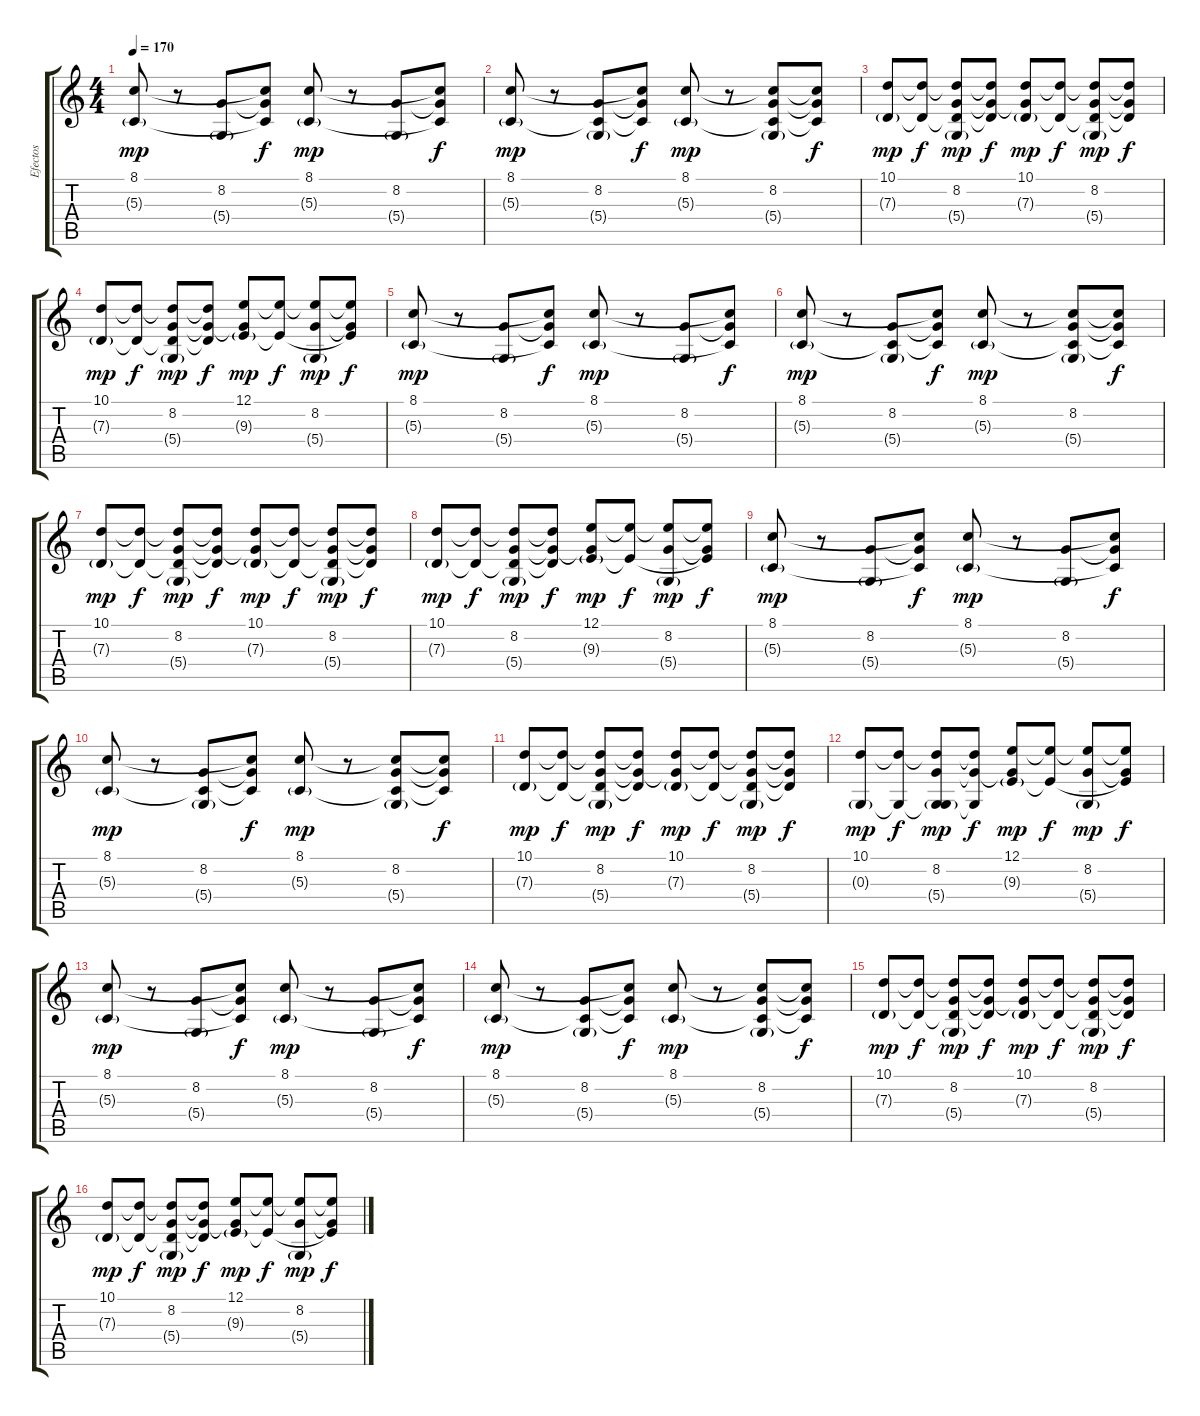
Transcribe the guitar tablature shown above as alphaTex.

\track ("Efectos" "Efectos") {instrument electricpiano2}
\staff {score tabs}
\tuning (E4 B3 G3 D3 A2 E2) {hide}
\ts (4 4)
\tempo 170
\clef g2
\ks c
(8.1 5.3{g}).8{dy mp} r.8 (8.2 5.4{g}).8 (8.1{t} 8.2{t} 5.3{t}).8{dy f} (8.1 5.3{g}).8{dy mp} r.8 (8.2 5.4{g}).8 (8.1{t} 8.2{t} 5.3{t}).8{dy f} |
(8.1 5.3{g}).8{dy mp} r.8 (8.2 5.3{t} 5.4{g}).8 (8.1{t} 8.2{t} 5.3{t}).8{dy f} (8.1 5.3{g}).8{dy mp} r.8 (8.1{t} 8.2 5.3{t} 5.4{g}).8 (8.1{t} 8.2{t} 5.3{t}).8{dy f} |
(10.1 7.3{g}).8{dy mp} (10.1{t} 7.3{t}).8{dy f} (10.1{t} 8.2 7.3{t} 5.4{g}).8{dy mp} (10.1{t} 8.2{t} 7.3{t}).8{dy f} (10.1 8.2{t} 7.3{g}).8{dy mp} (10.1{t} 7.3{t}).8{dy f} (10.1{t} 8.2 7.3{t} 5.4{g}).8{dy mp} (10.1{t} 8.2{t} 7.3{t}).8{dy f} |
(10.1 7.3{g}).8{dy mp} (10.1{t} 7.3{t}).8{dy f} (10.1{t} 8.2 7.3{t} 5.4{g}).8{dy mp} (10.1{t} 8.2{t} 7.3{t}).8{dy f} (12.1 8.2{t} 9.3{g}).8{dy mp} (12.1{t} 9.3{t}).8{dy f} (12.1{t} 8.2 5.4{g}).8{dy mp} (12.1{t} 8.2{t} 9.3{t}).8{dy f} |
(8.1 5.3{g}).8{dy mp} r.8 (8.2 5.4{g}).8 (8.1{t} 8.2{t} 5.3{t}).8{dy f} (8.1 5.3{g}).8{dy mp} r.8 (8.2 5.4{g}).8 (8.1{t} 8.2{t} 5.3{t}).8{dy f} |
(8.1 5.3{g}).8{dy mp} r.8 (8.2 5.3{t} 5.4{g}).8 (8.1{t} 8.2{t} 5.3{t}).8{dy f} (8.1 5.3{g}).8{dy mp} r.8 (8.1{t} 8.2 5.3{t} 5.4{g}).8 (8.1{t} 8.2{t} 5.3{t}).8{dy f} |
(10.1 7.3{g}).8{dy mp} (10.1{t} 7.3{t}).8{dy f} (10.1{t} 8.2 7.3{t} 5.4{g}).8{dy mp} (10.1{t} 8.2{t} 7.3{t}).8{dy f} (10.1 8.2{t} 7.3{g}).8{dy mp} (10.1{t} 7.3{t}).8{dy f} (10.1{t} 8.2 7.3{t} 5.4{g}).8{dy mp} (10.1{t} 8.2{t} 7.3{t}).8{dy f} |
(10.1 7.3{g}).8{dy mp} (10.1{t} 7.3{t}).8{dy f} (10.1{t} 8.2 7.3{t} 5.4{g}).8{dy mp} (10.1{t} 8.2{t} 7.3{t}).8{dy f} (12.1 8.2{t} 9.3{g}).8{dy mp} (12.1{t} 9.3{t}).8{dy f} (12.1{t} 8.2 5.4{g}).8{dy mp} (12.1{t} 8.2{t} 9.3{t}).8{dy f} |
(8.1 5.3{g}).8{dy mp} r.8 (8.2 5.4{g}).8 (8.1{t} 8.2{t} 5.3{t}).8{dy f} (8.1 5.3{g}).8{dy mp} r.8 (8.2 5.4{g}).8 (8.1{t} 8.2{t} 5.3{t}).8{dy f} |
(8.1 5.3{g}).8{dy mp} r.8 (8.2 5.3{t} 5.4{g}).8 (8.1{t} 8.2{t} 5.3{t}).8{dy f} (8.1 5.3{g}).8{dy mp} r.8 (8.1{t} 8.2 5.3{t} 5.4{g}).8 (8.1{t} 8.2{t} 5.3{t}).8{dy f} |
(10.1 7.3{g}).8{dy mp} (10.1{t} 7.3{t}).8{dy f} (10.1{t} 8.2 7.3{t} 5.4{g}).8{dy mp} (10.1{t} 8.2{t} 7.3{t}).8{dy f} (10.1 8.2{t} 7.3{g}).8{dy mp} (10.1{t} 7.3{t}).8{dy f} (10.1{t} 8.2 7.3{t} 5.4{g}).8{dy mp} (10.1{t} 8.2{t} 7.3{t}).8{dy f} |
(10.1 0.3{g}).8{dy mp} (10.1{t} 0.3{t}).8{dy f} (10.1{t} 8.2 0.3{t} 5.4{g}).8{dy mp} (10.1{t} 8.2{t} 0.3{t}).8{dy f} (12.1 8.2{t} 9.3{g}).8{dy mp} (12.1{t} 9.3{t}).8{dy f} (12.1{t} 8.2 5.4{g}).8{dy mp} (12.1{t} 8.2{t} 9.3{t}).8{dy f} |
(8.1 5.3{g}).8{dy mp} r.8 (8.2 5.4{g}).8 (8.1{t} 8.2{t} 5.3{t}).8{dy f} (8.1 5.3{g}).8{dy mp} r.8 (8.2 5.4{g}).8 (8.1{t} 8.2{t} 5.3{t}).8{dy f} |
(8.1 5.3{g}).8{dy mp} r.8 (8.2 5.3{t} 5.4{g}).8 (8.1{t} 8.2{t} 5.3{t}).8{dy f} (8.1 5.3{g}).8{dy mp} r.8 (8.1{t} 8.2 5.3{t} 5.4{g}).8 (8.1{t} 8.2{t} 5.3{t}).8{dy f} |
(10.1 7.3{g}).8{dy mp} (10.1{t} 7.3{t}).8{dy f} (10.1{t} 8.2 7.3{t} 5.4{g}).8{dy mp} (10.1{t} 8.2{t} 7.3{t}).8{dy f} (10.1 8.2{t} 7.3{g}).8{dy mp} (10.1{t} 7.3{t}).8{dy f} (10.1{t} 8.2 7.3{t} 5.4{g}).8{dy mp} (10.1{t} 8.2{t} 7.3{t}).8{dy f} |
(10.1 7.3{g}).8{dy mp} (10.1{t} 7.3{t}).8{dy f} (10.1{t} 8.2 7.3{t} 5.4{g}).8{dy mp} (10.1{t} 8.2{t} 7.3{t}).8{dy f} (12.1 8.2{t} 9.3{g}).8{dy mp} (12.1{t} 9.3{t}).8{dy f} (12.1{t} 8.2 5.4{g}).8{dy mp} (12.1{t} 8.2{t} 9.3{t}).8{dy f}
